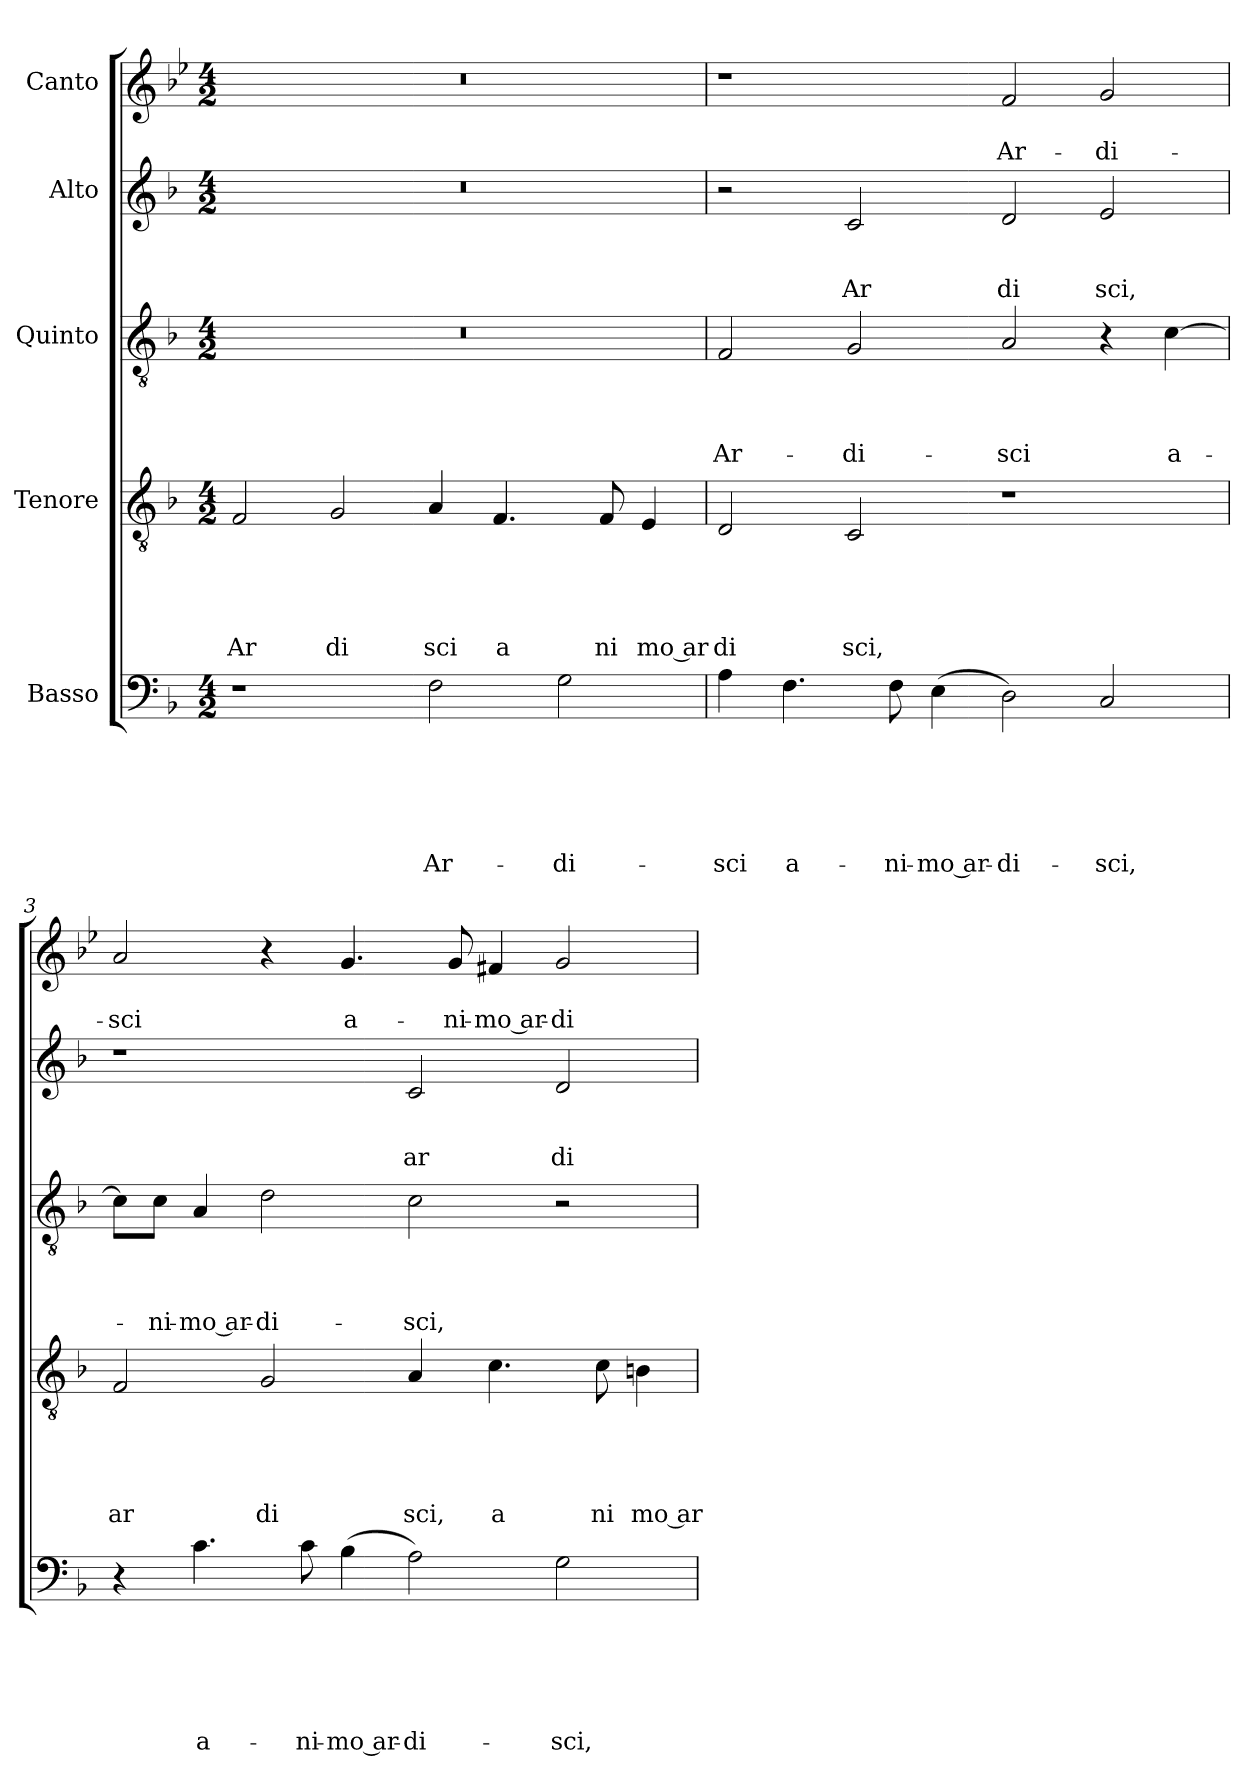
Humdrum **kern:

**kern	**text	**text	**text	**text	**text	**text	**kern	**text	**text	**text	**text	**text	**kern	**text	**text	**text	**text	**kern	**text	**text	**text	**kern	**text	**text
*part5	*part5	*part5	*part5	*part5	*part5	*part5	*part4	*part4	*part4	*part4	*part4	*part4	*part3	*part3	*part3	*part3	*part3	*part2	*part2	*part2	*part2	*part1	*part1	*part1
*staff5	*staff5	*staff5	*staff5	*staff5	*staff5	*staff5	*staff4	*staff4	*staff4	*staff4	*staff4	*staff4	*staff3	*staff3	*staff3	*staff3	*staff3	*staff2	*staff2	*staff2	*staff2	*staff1	*staff1	*staff1
*I"Basso	*	*	*	*	*	*	*I"Tenore	*	*	*	*	*	*I"Quinto	*	*	*	*	*I"Alto	*	*	*	*I"Canto	*	*
*clefF4	*	*	*	*	*	*	*clefGv2	*	*	*	*	*	*clefGv2	*	*	*	*	*clefG2	*	*	*	*clefG2	*	*
*ITrd-3c-5	*	*	*	*	*	*	*ITrd-3c-5	*	*	*	*	*	*ITrd-3c-5	*	*	*	*	*ITrd-3c-5	*	*	*	*	*	*
*k[b-e-]	*	*	*	*	*	*	*k[b-e-]	*	*	*	*	*	*k[b-e-]	*	*	*	*	*k[b-e-]	*	*	*	*k[b-e-]	*	*
*B-:	*	*	*	*	*	*	*B-:	*	*	*	*	*	*B-:	*	*	*	*	*B-:	*	*	*	*B-:	*	*
*M4/2	*	*	*	*	*	*	*M4/2	*	*	*	*	*	*M4/2	*	*	*	*	*M4/2	*	*	*	*M4/2	*	*
=1	=1	=1	=1	=1	=1	=1	=1	=1	=1	=1	=1	=1	=1	=1	=1	=1	=1	=1	=1	=1	=1	=1	=1	=1
!	!	!	!	!	!	!	!	!	!	!	!	!LO:LY:b	!	!	!	!	!	!	!	!	!	!	!	!
1r	.	.	.	.	.	.	2B-/	.	.	.	.	Ar	0r	.	.	.	.	0r	.	.	.	0r	.	.
!	!	!	!	!	!	!	!	!	!	!	!	!LO:LY:b	!	!	!	!	!	!	!	!	!	!	!	!
.	.	.	.	.	.	.	2c/	.	.	.	.	di	.	.	.	.	.	.	.	.	.	.	.	.
!	!	!	!	!	!	!LO:LY:b	!	!	!	!	!	!LO:LY:b	!	!	!	!	!	!	!	!	!	!	!	!
2B-\	.	.	.	.	.	Ar-	4d/	.	.	.	.	sci	.	.	.	.	.	.	.	.	.	.	.	.
!	!	!	!	!	!	!	!	!	!	!	!	!LO:LY:b	!	!	!	!	!	!	!	!	!	!	!	!
.	.	.	.	.	.	.	4.B-/	.	.	.	.	a	.	.	.	.	.	.	.	.	.	.	.	.
!	!	!	!	!	!	!LO:LY:b	!	!	!	!	!	!	!	!	!	!	!	!	!	!	!	!	!	!
2c\	.	.	.	.	.	-di-	.	.	.	.	.	.	.	.	.	.	.	.	.	.	.	.	.	.
!	!	!	!	!	!	!	!	!	!	!	!	!LO:LY:b	!	!	!	!	!	!	!	!	!	!	!	!
.	.	.	.	.	.	.	8B-/	.	.	.	.	ni	.	.	.	.	.	.	.	.	.	.	.	.
!	!	!	!	!	!	!	!	!	!	!	!	!LO:LY:b:rj	!	!	!	!	!	!	!	!	!	!	!	!
.	.	.	.	.	.	.	4A/	.	.	.	.	mo ar	.	.	.	.	.	.	.	.	.	.	.	.
=2	=2	=2	=2	=2	=2	=2	=2	=2	=2	=2	=2	=2	=2	=2	=2	=2	=2	=2	=2	=2	=2	=2	=2	=2
!	!	!	!	!	!	!LO:LY:b	!	!	!	!	!	!LO:LY:b	!	!	!	!	!LO:LY:b	!	!	!	!	!	!	!
4d\	.	.	.	.	.	-sci	2G/	.	.	.	.	di	2B-/	.	.	.	Ar-	2r	.	.	.	1r	.	.
!	!	!	!	!	!	!LO:LY:b	!	!	!	!	!	!	!	!	!	!	!	!	!	!	!	!	!	!
4.B-\	.	.	.	.	.	a-	.	.	.	.	.	.	.	.	.	.	.	.	.	.	.	.	.	.
!	!	!	!	!	!	!	!	!	!	!	!	!LO:LY:b	!	!	!	!	!LO:LY:b	!	!	!	!LO:LY:b	!	!	!
.	.	.	.	.	.	.	2F/	.	.	.	.	sci,	2c/	.	.	.	-di-	2f/	.	.	Ar	.	.	.
!	!	!	!	!	!	!LO:LY:b	!	!	!	!	!	!	!	!	!	!	!	!	!	!	!	!	!	!
8B-\	.	.	.	.	.	-ni-	.	.	.	.	.	.	.	.	.	.	.	.	.	.	.	.	.	.
!	!	!	!	!	!	!LO:LY:b:rj	!	!	!	!	!	!	!	!	!	!	!	!	!	!	!	!	!	!
(<4A\	.	.	.	.	.	-mo ar-	.	.	.	.	.	.	.	.	.	.	.	.	.	.	.	.	.	.
!	!	!	!	!	!	!LO:LY:b	!	!	!	!	!	!	!	!	!	!	!LO:LY:b	!	!	!	!LO:LY:b	!	!	!LO:LY:b
2G\)	.	.	.	.	.	-di-	1r	.	.	.	.	.	2d/	.	.	.	-sci	2g/	.	.	di	2f/	.	Ar-
!	!	!	!	!	!	!LO:LY:b	!	!	!	!	!	!	!	!	!	!	!	!	!	!	!LO:LY:b	!	!	!LO:LY:b
2F/	.	.	.	.	.	-sci,	.	.	.	.	.	.	4r	.	.	.	.	2a/	.	.	sci,	2g/	.	-di-
!	!	!	!	!	!	!	!	!	!	!	!	!	!	!	!	!	!LO:LY:b	!	!	!	!	!	!	!
.	.	.	.	.	.	.	.	.	.	.	.	.	[>4f\	.	.	.	a-	.	.	.	.	.	.	.
=3	=3	=3	=3	=3	=3	=3	=3	=3	=3	=3	=3	=3	=3	=3	=3	=3	=3	=3	=3	=3	=3	=3	=3	=3
!	!	!	!	!	!	!	!	!	!	!	!	!LO:LY:b	!	!	!	!	!	!	!	!	!	!	!	!LO:LY:b
4r	.	.	.	.	.	.	2B-/	.	.	.	.	ar	8f\L]	.	.	.	.	1r	.	.	.	2a/	.	-sci
!	!	!	!	!	!	!	!	!	!	!	!	!	!	!	!	!	!LO:LY:b	!	!	!	!	!	!	!
.	.	.	.	.	.	.	.	.	.	.	.	.	8f\J	.	.	.	-ni-	.	.	.	.	.	.	.
!	!	!	!	!	!	!LO:LY:b	!	!	!	!	!	!	!	!	!	!	!LO:LY:b:rj	!	!	!	!	!	!	!
4.f\	.	.	.	.	.	a-	.	.	.	.	.	.	4d/	.	.	.	-mo ar-	.	.	.	.	.	.	.
!	!	!	!	!	!	!	!	!	!	!	!	!LO:LY:b	!	!	!	!	!LO:LY:b	!	!	!	!	!	!	!
.	.	.	.	.	.	.	2c/	.	.	.	.	di	2g\	.	.	.	-di-	.	.	.	.	4r	.	.
!	!	!	!	!	!	!LO:LY:b	!	!	!	!	!	!	!	!	!	!	!	!	!	!	!	!	!	!
8f\	.	.	.	.	.	-ni-	.	.	.	.	.	.	.	.	.	.	.	.	.	.	.	.	.	.
!	!	!	!	!	!	!LO:LY:b:rj	!	!	!	!	!	!	!	!	!	!	!	!	!	!	!	!	!	!LO:LY:b
(<4e-\	.	.	.	.	.	-mo ar-	.	.	.	.	.	.	.	.	.	.	.	.	.	.	.	4.g/	.	a-
!	!	!	!	!	!	!LO:LY:b	!	!	!	!	!	!LO:LY:b	!	!	!	!	!LO:LY:b	!	!	!	!LO:LY:b	!	!	!
2d\)	.	.	.	.	.	-di-	4d/	.	.	.	.	sci,	2f\	.	.	.	-sci,	2f/	.	.	ar	.	.	.
!	!	!	!	!	!	!	!	!	!	!	!	!	!	!	!	!	!	!	!	!	!	!	!	!LO:LY:b
.	.	.	.	.	.	.	.	.	.	.	.	.	.	.	.	.	.	.	.	.	.	8g/	.	-ni-
!	!	!	!	!	!	!	!	!	!	!	!	!LO:LY:b	!	!	!	!	!	!	!	!	!	!	!	!LO:LY:b:rj
.	.	.	.	.	.	.	4.f\	.	.	.	.	a	.	.	.	.	.	.	.	.	.	4f#X/	.	-mo ar-
!	!	!	!	!	!	!LO:LY:b	!	!	!	!	!	!	!	!	!	!	!	!	!	!	!LO:LY:b	!	!	!LO:LY:b
2c\	.	.	.	.	.	-sci,	.	.	.	.	.	.	2r	.	.	.	.	2g/	.	.	di	2g/	.	-di-
!	!	!	!	!	!	!	!	!	!	!	!	!LO:LY:b	!	!	!	!	!	!	!	!	!	!	!	!
.	.	.	.	.	.	.	8f\	.	.	.	.	ni	.	.	.	.	.	.	.	.	.	.	.	.
!	!	!	!	!	!	!	!	!	!	!	!	!LO:LY:b:rj	!	!	!	!	!	!	!	!	!	!	!	!
.	.	.	.	.	.	.	4en\	.	.	.	.	mo ar	.	.	.	.	.	.	.	.	.	.	.	.
=	=	=	=	=	=	=	=	=	=	=	=	=	=	=	=	=	=	=	=	=	=	=	=	=
*-	*-	*-	*-	*-	*-	*-	*-	*-	*-	*-	*-	*-	*-	*-	*-	*-	*-	*-	*-	*-	*-	*-	*-	*-
